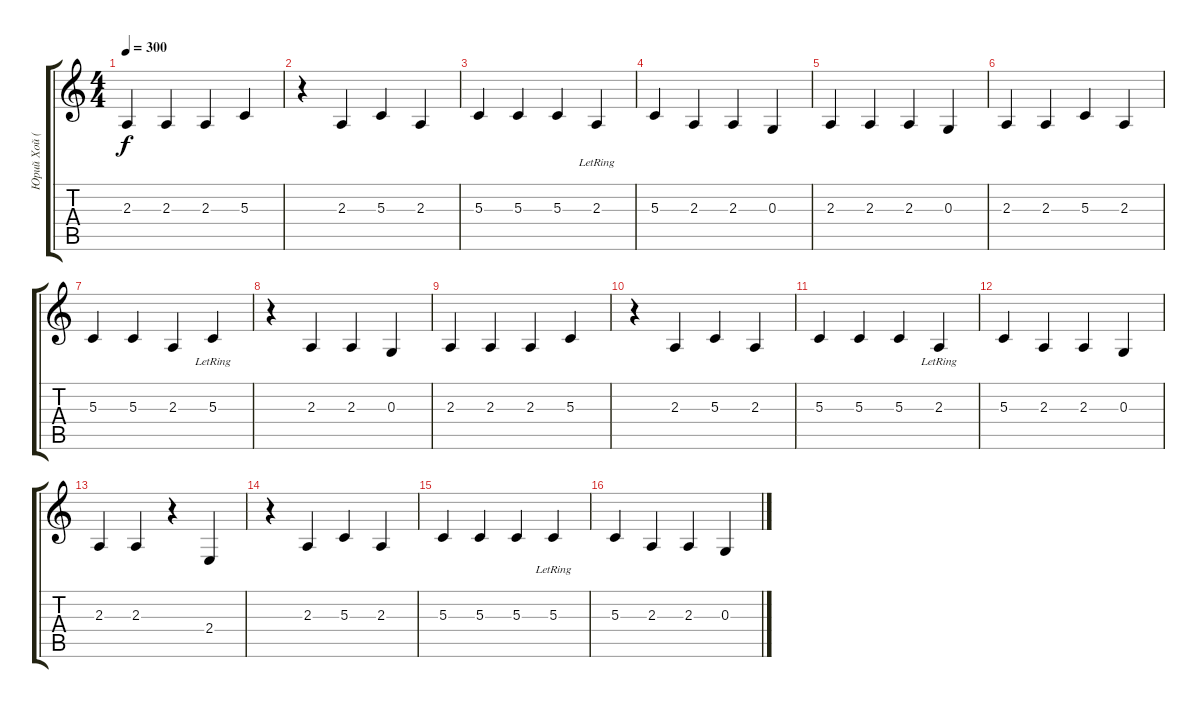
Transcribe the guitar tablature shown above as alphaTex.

\track ("Юрий Хой (Клинских)" "Юрий Хой (") {instrument cello}
\staff {score tabs}
\tuning (E4 B3 G3 D3 A2 E2) {hide}
\ts (4 4)
\tempo 300
\clef g2
\ks c
2.3.4{dy f} 2.3.4 2.3.4 5.3.4 |
r.4 2.3.4 5.3.4 2.3.4 |
5.3.4 5.3.4 5.3.4 2.3{lr}.4 |
5.3.4 2.3.4 2.3.4 0.3.4 |
2.3.4 2.3.4 2.3.4 0.3.4 |
2.3.4 2.3.4 5.3.4 2.3.4 |
5.3.4 5.3.4 2.3.4 5.3{lr}.4 |
r.4 2.3.4 2.3.4 0.3.4 |
2.3.4 2.3.4 2.3.4 5.3.4 |
r.4 2.3.4 5.3.4 2.3.4 |
5.3.4 5.3.4 5.3.4 2.3{lr}.4 |
5.3.4 2.3.4 2.3.4 0.3.4 |
2.3.4 2.3.4 r.4 2.4.4 |
r.4 2.3.4 5.3.4 2.3.4 |
5.3.4 5.3.4 5.3.4 5.3{lr}.4 |
5.3.4 2.3.4 2.3.4 0.3.4
